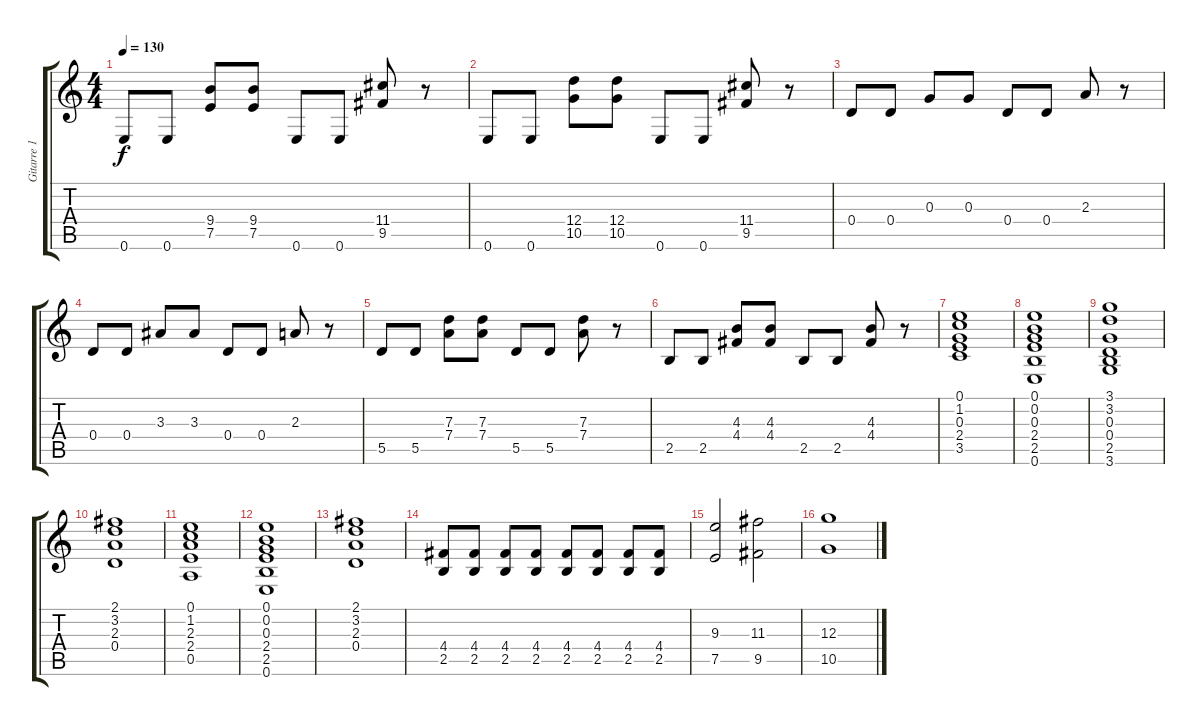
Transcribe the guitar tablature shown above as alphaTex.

\track ("Gitarre 1" "Gitarre 1") {instrument electricguitarmuted}
\staff {score tabs}
\tuning (E4 B3 G3 D3 A2 E2) {hide}
\ts (4 4)
\tempo 130
\clef g2
\ks c
0.6.8{dy f} 0.6.8 (9.4 7.5).8 (9.4 7.5).8 0.6.8 0.6.8 (11.4 9.5).8 r.8 |
0.6.8 0.6.8 (12.4 10.5).8 (12.4 10.5).8 0.6.8 0.6.8 (11.4 9.5).8 r.8 |
0.4.8 0.4.8 0.3.8 0.3.8 0.4.8 0.4.8 2.3.8 r.8 |
0.4.8 0.4.8 3.3.8 3.3.8 0.4.8 0.4.8 2.3.8 r.8 |
5.5.8 5.5.8 (7.3 7.4).8 (7.3 7.4).8 5.5.8 5.5.8 (7.3 7.4).8 r.8 |
2.5.8 2.5.8 (4.3 4.4).8 (4.3 4.4).8 2.5.8 2.5.8 (4.3 4.4).8 r.8 |
(0.1 1.2 0.3 2.4 3.5).1 |
(0.1 0.2 0.3 2.4 2.5 0.6).1 |
(3.1 3.2 0.3 0.4 2.5 3.6).1 |
(2.1 3.2 2.3 0.4).1 |
(0.1 1.2 2.3 2.4 0.5).1 |
(0.1 0.2 0.3 2.4 2.5 0.6).1 |
(2.1 3.2 2.3 0.4).1 |
(4.4 2.5).8 (4.4 2.5).8 (4.4 2.5).8 (4.4 2.5).8 (4.4 2.5).8 (4.4 2.5).8 (4.4 2.5).8 (4.4 2.5).8 |
(9.3 7.5).2 (11.3 9.5).2 |
(12.3 10.5).1
